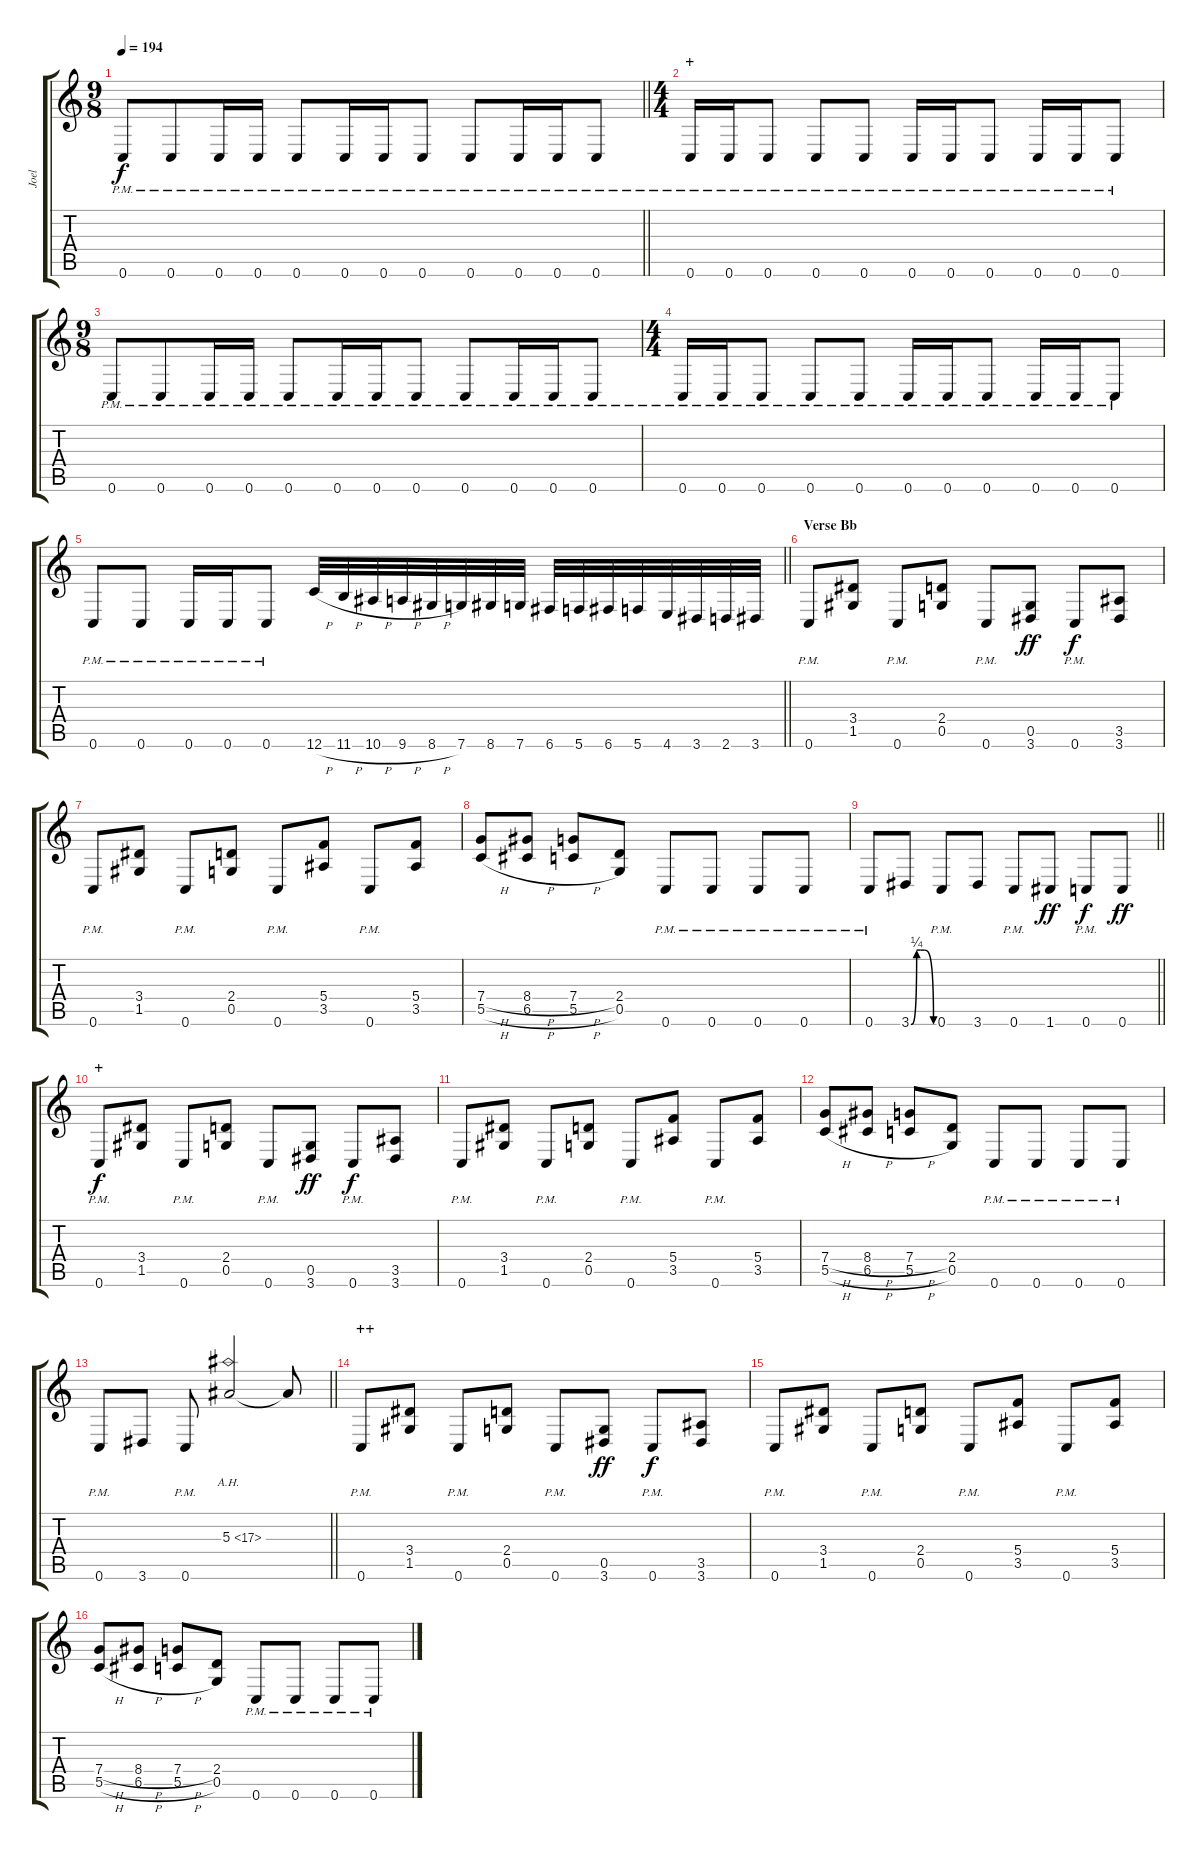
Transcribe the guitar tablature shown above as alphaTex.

\track ("Joel" "Joel") {instrument distortionguitar}
\staff {score tabs}
\tuning (D4 A3 F3 C3 G2 C2) {hide}
\ts (9 8)
\tempo 194
\clef g2
\barLineRight lightlight
\ks c
0.6{pm}.8{dy f} 0.6{pm}.8 0.6{pm}.16 0.6{pm}.16 0.6{pm}.8 0.6{pm}.16 0.6{pm}.16 0.6{pm}.8 0.6{pm}.8 0.6{pm}.16 0.6{pm}.16 0.6{pm}.8 |
\ts (4 4)
\section ("" "+")
0.6{pm}.16 0.6{pm}.16 0.6{pm}.8 0.6{pm}.8 0.6{pm}.8 0.6{pm}.16 0.6{pm}.16 0.6{pm}.8 0.6{pm}.16 0.6{pm}.16 0.6{pm}.8 |
\ts (9 8)
0.6{pm}.8 0.6{pm}.8 0.6{pm}.16 0.6{pm}.16 0.6{pm}.8 0.6{pm}.16 0.6{pm}.16 0.6{pm}.8 0.6{pm}.8 0.6{pm}.16 0.6{pm}.16 0.6{pm}.8 |
\ts (4 4)
0.6{pm}.16 0.6{pm}.16 0.6{pm}.8 0.6{pm}.8 0.6{pm}.8 0.6{pm}.16 0.6{pm}.16 0.6{pm}.8 0.6{pm}.16 0.6{pm}.16 0.6{pm}.8 |
\barLineRight lightlight
0.6{pm}.8 0.6{pm}.8 0.6{pm}.16 0.6{pm}.16 0.6{pm}.8 12.6{h}.32 11.6{h}.32 10.6{h}.32 9.6{h}.32 8.6{h}.32 7.6.32 8.6.32 7.6.32 6.6.32 5.6.32 6.6.32 5.6.32 4.6.32 3.6.32 2.6.32 3.6.32 |
\section ("" "Verse Bb")
0.6{pm}.8 (3.4 1.5).8 0.6{pm}.8 (2.4 0.5).8 0.6{pm}.8 (0.5 3.6).8{dy ff} 0.6{pm}.8{dy f} (3.5 3.6).8 |
0.6{pm}.8 (3.4 1.5).8 0.6{pm}.8 (2.4 0.5).8 0.6{pm}.8 (5.4 3.5).8 0.6{pm}.8 (5.4 3.5).8 |
(7.4{h} 5.5{h}).8 (8.4{h} 6.5{h}).8 (7.4{h} 5.5{h}).8 (2.4 0.5).8 0.6{pm}.8 0.6{pm}.8 0.6{pm}.8 0.6{pm}.8 |
\barLineRight lightlight
0.6{pm}.8 3.6{be (custom 0 0 15 1 25 1 35 1 60 0)}.8 0.6{pm}.8 3.6.8 0.6{pm}.8 1.6.8{dy ff} 0.6{pm}.8{dy f} 0.6.8{dy ff} |
\section ("" "+")
0.6{pm}.8{dy f} (3.4 1.5).8 0.6{pm}.8 (2.4 0.5).8 0.6{pm}.8 (0.5 3.6).8{dy ff} 0.6{pm}.8{dy f} (3.5 3.6).8 |
0.6{pm}.8 (3.4 1.5).8 0.6{pm}.8 (2.4 0.5).8 0.6{pm}.8 (5.4 3.5).8 0.6{pm}.8 (5.4 3.5).8 |
(7.4{h} 5.5{h}).8 (8.4{h} 6.5{h}).8 (7.4{h} 5.5{h}).8 (2.4 0.5).8 0.6{pm}.8 0.6{pm}.8 0.6{pm}.8 0.6{pm}.8 |
\barLineRight lightlight
0.6{pm}.8 3.6.8 0.6{pm}.8 5.3{ah 12}.2 5.3{t}.8 |
\section ("" "++")
0.6{pm}.8 (3.4 1.5).8 0.6{pm}.8 (2.4 0.5).8 0.6{pm}.8 (0.5 3.6).8{dy ff} 0.6{pm}.8{dy f} (3.5 3.6).8 |
0.6{pm}.8 (3.4 1.5).8 0.6{pm}.8 (2.4 0.5).8 0.6{pm}.8 (5.4 3.5).8 0.6{pm}.8 (5.4 3.5).8 |
(7.4{h} 5.5{h}).8 (8.4{h} 6.5{h}).8 (7.4{h} 5.5{h}).8 (2.4 0.5).8 0.6{pm}.8 0.6{pm}.8 0.6{pm}.8 0.6{pm}.8
